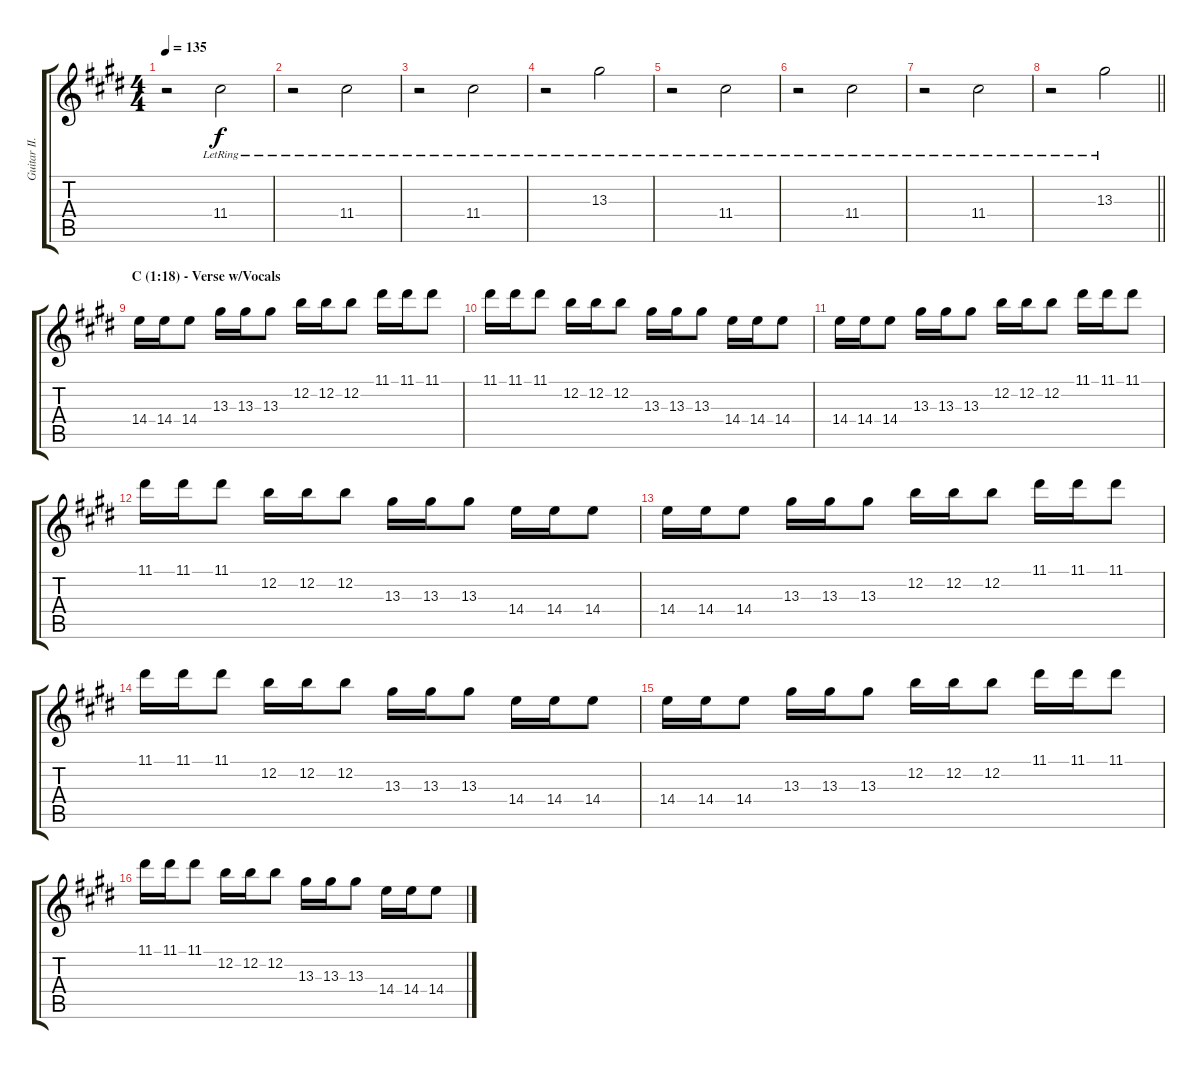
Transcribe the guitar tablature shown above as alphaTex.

\track ("Guitar II." "Guitar II.") {instrument electricguitarjazz}
\staff {score tabs}
\tuning (E4 B3 G3 D3 A2 E2) {hide}
\ts (4 4)
\tempo 135
\clef g2
\ks c#minor
r.2{dy f} 11.4{lr}.2 |
r.2 11.4{lr}.2 |
r.2 11.4{lr}.2 |
r.2 13.3{lr}.2 |
r.2 11.4{lr}.2 |
r.2 11.4{lr}.2 |
r.2 11.4{lr}.2 |
\barLineRight lightlight
r.2 13.3{lr}.2 |
\section ("" "C (1:18) - Verse w/Vocals")
14.4.16 14.4.16 14.4.8 13.3.16 13.3.16 13.3.8 12.2.16 12.2.16 12.2.8 11.1.16 11.1.16 11.1.8 |
11.1.16 11.1.16 11.1.8 12.2.16 12.2.16 12.2.8 13.3.16 13.3.16 13.3.8 14.4.16 14.4.16 14.4.8 |
14.4.16 14.4.16 14.4.8 13.3.16 13.3.16 13.3.8 12.2.16 12.2.16 12.2.8 11.1.16 11.1.16 11.1.8 |
11.1.16 11.1.16 11.1.8 12.2.16 12.2.16 12.2.8 13.3.16 13.3.16 13.3.8 14.4.16 14.4.16 14.4.8 |
14.4.16 14.4.16 14.4.8 13.3.16 13.3.16 13.3.8 12.2.16 12.2.16 12.2.8 11.1.16 11.1.16 11.1.8 |
11.1.16 11.1.16 11.1.8 12.2.16 12.2.16 12.2.8 13.3.16 13.3.16 13.3.8 14.4.16 14.4.16 14.4.8 |
14.4.16 14.4.16 14.4.8 13.3.16 13.3.16 13.3.8 12.2.16 12.2.16 12.2.8 11.1.16 11.1.16 11.1.8 |
11.1.16 11.1.16 11.1.8 12.2.16 12.2.16 12.2.8 13.3.16 13.3.16 13.3.8 14.4.16 14.4.16 14.4.8
